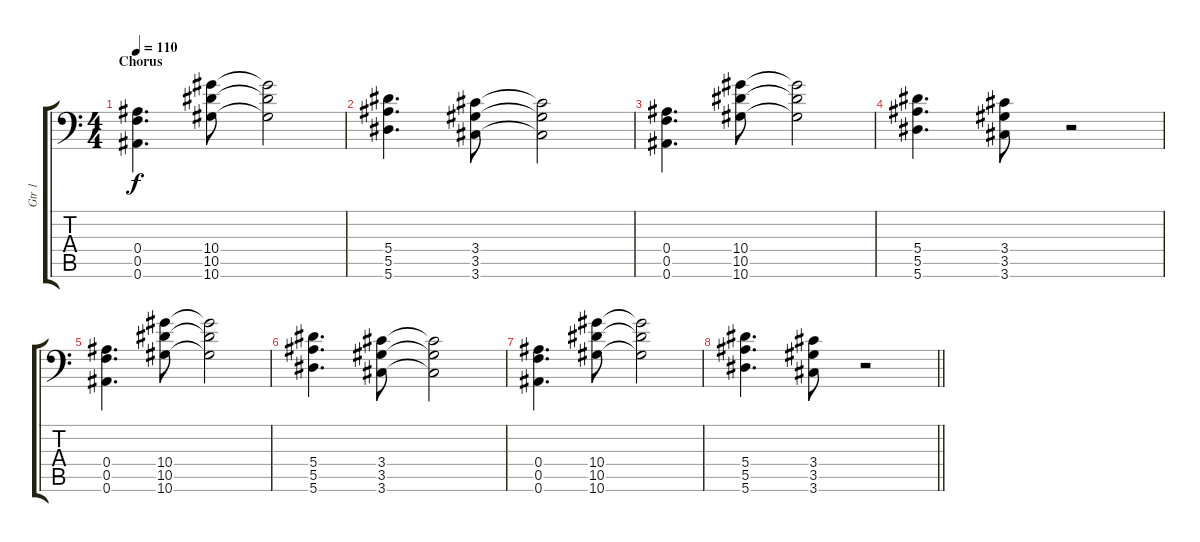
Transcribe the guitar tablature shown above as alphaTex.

\track ("Gtr 1" "Gtr 1") {instrument distortionguitar}
\staff {score tabs}
\tuning (C4 G3 Eb3 Bb2 F2 Bb1) {hide}
\ts (4 4)
\section ("" "Chorus")
\tempo 110
\clef f4
\ks c
(0.4 0.5 0.6).4{d dy f} (10.4 10.5 10.6).8 (10.4{t} 10.5{t} 10.6{t}).2 |
(5.4 5.5 5.6).4{d} (3.4 3.5 3.6).8 (3.4{t} 3.5{t} 3.6{t}).2 |
(0.4 0.5 0.6).4{d} (10.4 10.5 10.6).8 (10.4{t} 10.5{t} 10.6{t}).2 |
(5.4 5.5 5.6).4{d} (3.4 3.5 3.6).8 r.2 |
(0.4 0.5 0.6).4{d} (10.4 10.5 10.6).8 (10.4{t} 10.5{t} 10.6{t}).2 |
(5.4 5.5 5.6).4{d} (3.4 3.5 3.6).8 (3.4{t} 3.5{t} 3.6{t}).2 |
(0.4 0.5 0.6).4{d} (10.4 10.5 10.6).8 (10.4{t} 10.5{t} 10.6{t}).2 |
\barLineRight lightlight
(5.4 5.5 5.6).4{d} (3.4 3.5 3.6).8 r.2
